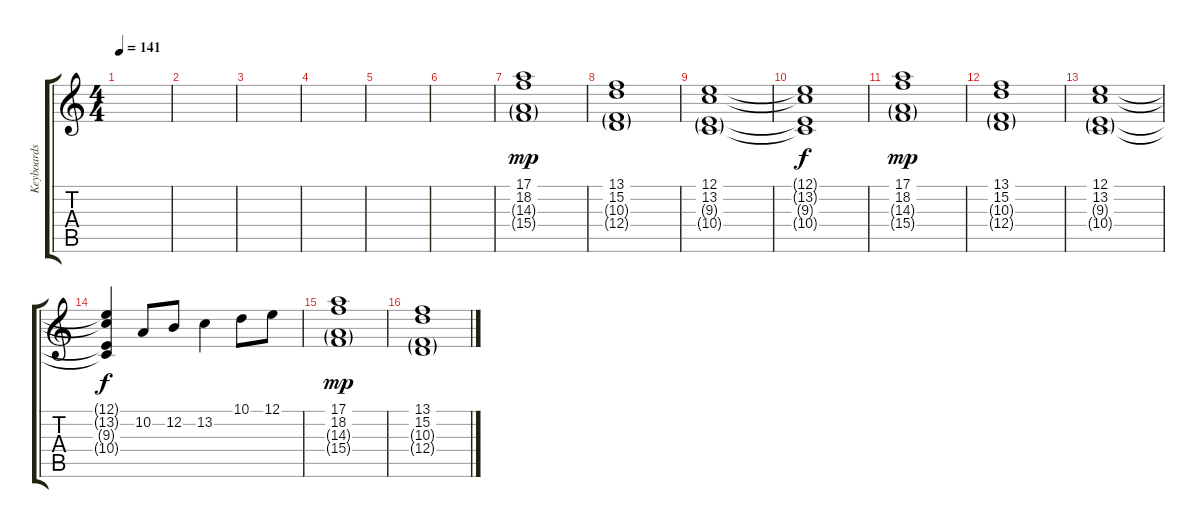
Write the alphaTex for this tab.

\track ("Keyboards 1" "Keyboards ") {instrument acousticgrandpiano}
\staff {score tabs}
\tuning (E4 B3 G3 D3 A2 E2) {hide}
\ts (4 4)
\tempo 141
\clef g2
\ks c
|
|
|
|
|
|
(17.1 18.2 14.3{g} 15.4{g}).1{dy mp} |
(13.1 15.2 10.3{g} 12.4{g}).1 |
(12.1 13.2 9.3{g} 10.4{g}).1 |
(12.1{t} 13.2{t} 9.3{t} 10.4{t}).1{dy f} |
(17.1 18.2 14.3{g} 15.4{g}).1{dy mp} |
(13.1 15.2 10.3{g} 12.4{g}).1 |
(12.1 13.2 9.3{g} 10.4{g}).1 |
(12.1{t} 13.2{t} 9.3{t} 10.4{t}).4{dy f} 10.2.8 12.2.8 13.2.4 10.1.8 12.1.8 |
(17.1 18.2 14.3{g} 15.4{g}).1{dy mp} |
(13.1 15.2 10.3{g} 12.4{g}).1
